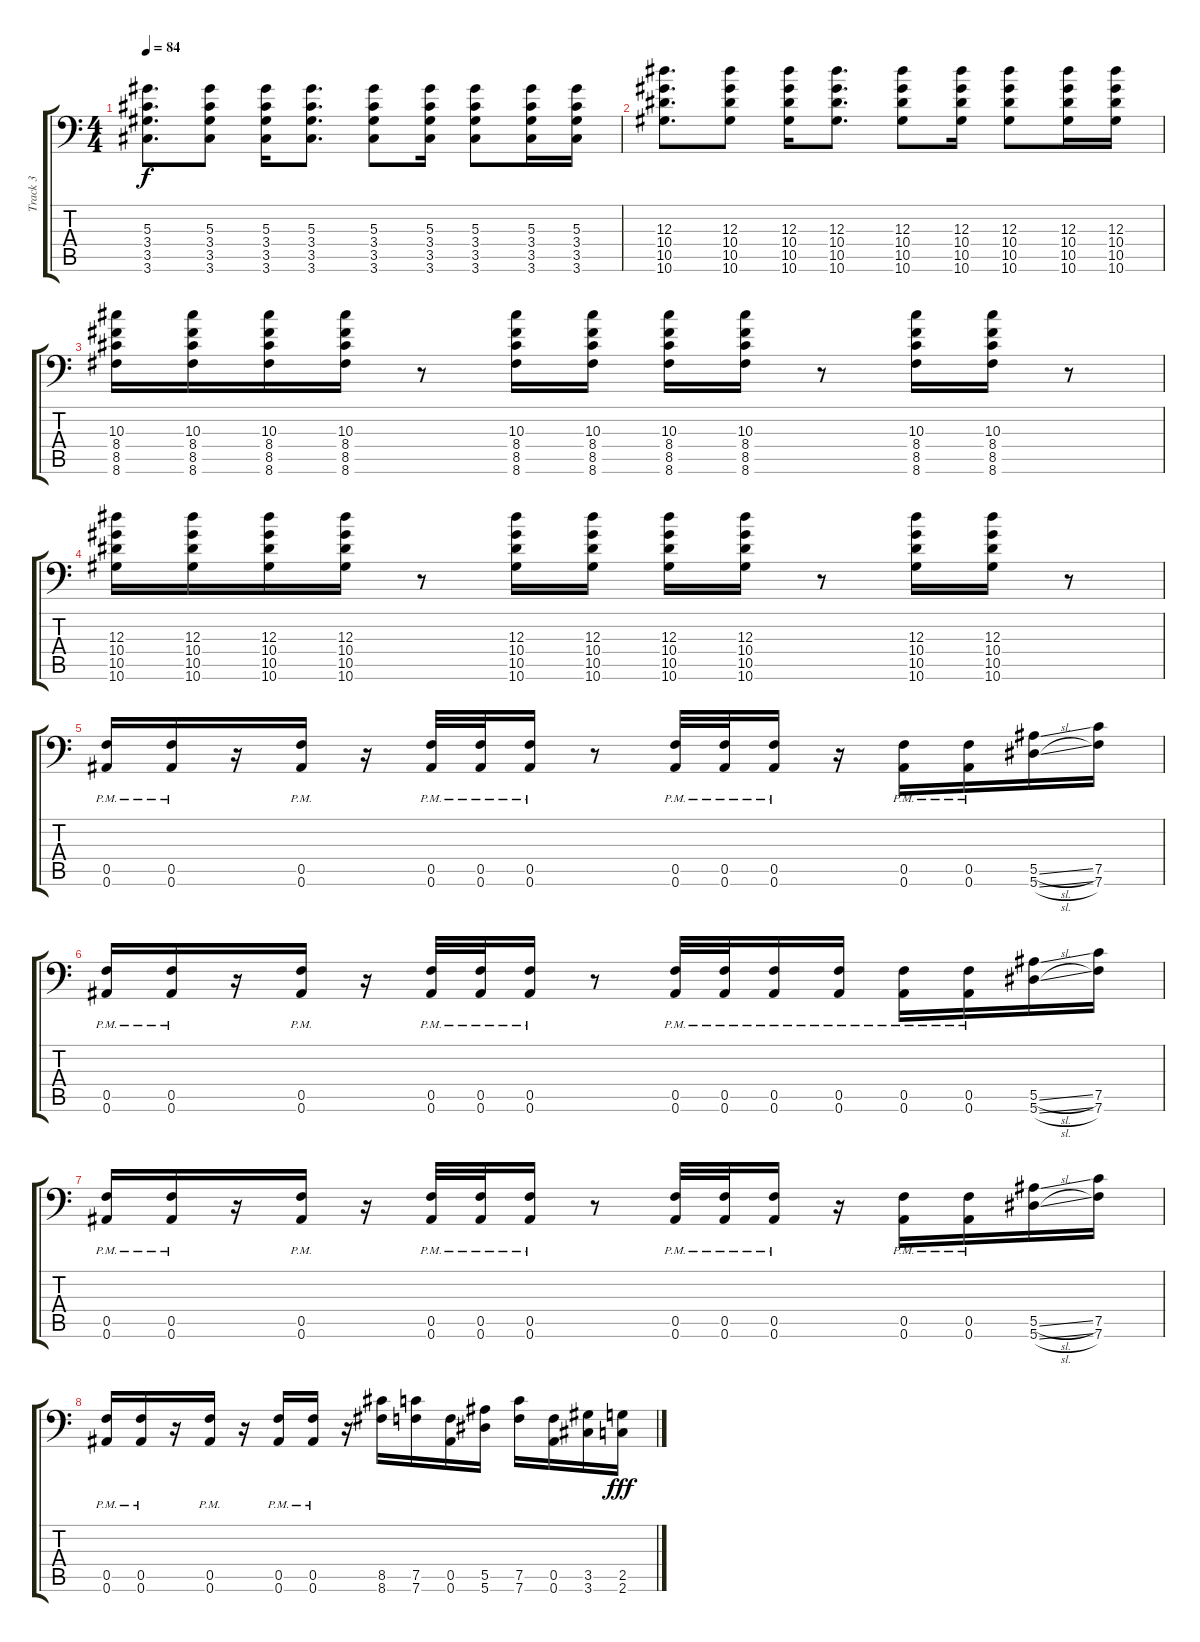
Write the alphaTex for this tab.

\track ("Track 3" "Track 3") {instrument distortionguitar}
\staff {score tabs}
\tuning (C4 G3 Eb3 Bb2 F2 Bb1) {hide}
\ts (4 4)
\tempo 84
\clef f4
\ks c
(5.3 3.4 3.5 3.6).8{d dy f} (5.3 3.4 3.5 3.6).8 (5.3 3.4 3.5 3.6).16 (5.3 3.4 3.5 3.6).8{d} (5.3 3.4 3.5 3.6).8 (5.3 3.4 3.5 3.6).16 (5.3 3.4 3.5 3.6).8 (5.3 3.4 3.5 3.6).16 (5.3 3.4 3.5 3.6).16 |
(12.3 10.4 10.5 10.6).8{d} (12.3 10.4 10.5 10.6).8 (12.3 10.4 10.5 10.6).16 (12.3 10.4 10.5 10.6).8{d} (12.3 10.4 10.5 10.6).8 (12.3 10.4 10.5 10.6).16 (12.3 10.4 10.5 10.6).8 (12.3 10.4 10.5 10.6).16 (12.3 10.4 10.5 10.6).16 |
(10.3 8.4 8.5 8.6).16 (10.3 8.4 8.5 8.6).16 (10.3 8.4 8.5 8.6).16 (10.3 8.4 8.5 8.6).16 r.8 (10.3 8.4 8.5 8.6).16 (10.3 8.4 8.5 8.6).16 (10.3 8.4 8.5 8.6).16 (10.3 8.4 8.5 8.6).16 r.8 (10.3 8.4 8.5 8.6).16 (10.3 8.4 8.5 8.6).16 r.8 |
(12.3 10.4 10.5 10.6).16 (12.3 10.4 10.5 10.6).16 (12.3 10.4 10.5 10.6).16 (12.3 10.4 10.5 10.6).16 r.8 (12.3 10.4 10.5 10.6).16 (12.3 10.4 10.5 10.6).16 (12.3 10.4 10.5 10.6).16 (12.3 10.4 10.5 10.6).16 r.8 (12.3 10.4 10.5 10.6).16 (12.3 10.4 10.5 10.6).16 r.8 |
(0.5{pm} 0.6{pm}).16 (0.5{pm} 0.6{pm}).16 r.16 (0.5{pm} 0.6{pm}).16 r.16 (0.5{pm} 0.6{pm}).32 (0.5{pm} 0.6{pm}).32 (0.5{pm} 0.6{pm}).16 r.8 (0.5{pm} 0.6{pm}).32 (0.5{pm} 0.6{pm}).32 (0.5{pm} 0.6{pm}).16 r.16 (0.5{pm} 0.6{pm}).16 (0.5{pm} 0.6{pm}).16 (5.5{sl} 5.6{sl}).16 (7.5 7.6).16 |
(0.5{pm} 0.6{pm}).16 (0.5{pm} 0.6{pm}).16 r.16 (0.5{pm} 0.6{pm}).16 r.16 (0.5{pm} 0.6{pm}).32 (0.5{pm} 0.6{pm}).32 (0.5{pm} 0.6{pm}).16 r.8 (0.5{pm} 0.6{pm}).32 (0.5{pm} 0.6{pm}).32 (0.5{pm} 0.6{pm}).16 (0.5{pm} 0.6{pm}).16 (0.5{pm} 0.6{pm}).16 (0.5{pm} 0.6{pm}).16 (5.5{sl} 5.6{sl}).16 (7.5 7.6).16 |
(0.5{pm} 0.6{pm}).16 (0.5{pm} 0.6{pm}).16 r.16 (0.5{pm} 0.6{pm}).16 r.16 (0.5{pm} 0.6{pm}).32 (0.5{pm} 0.6{pm}).32 (0.5{pm} 0.6{pm}).16 r.8 (0.5{pm} 0.6{pm}).32 (0.5{pm} 0.6{pm}).32 (0.5{pm} 0.6{pm}).16 r.16 (0.5{pm} 0.6{pm}).16 (0.5{pm} 0.6{pm}).16 (5.5{sl} 5.6{sl}).16 (7.5 7.6).16 |
(0.5{pm} 0.6{pm}).16 (0.5{pm} 0.6{pm}).16 r.16 (0.5{pm} 0.6{pm}).16 r.16 (0.5{pm} 0.6{pm}).16 (0.5{pm} 0.6{pm}).16 r.16 (8.5 8.6).16 (7.5 7.6).16 (0.5 0.6).16 (5.5 5.6).16 (7.5 7.6).16 (0.5 0.6).16 (3.5 3.6).16 (2.5 2.6).16{dy fff}
